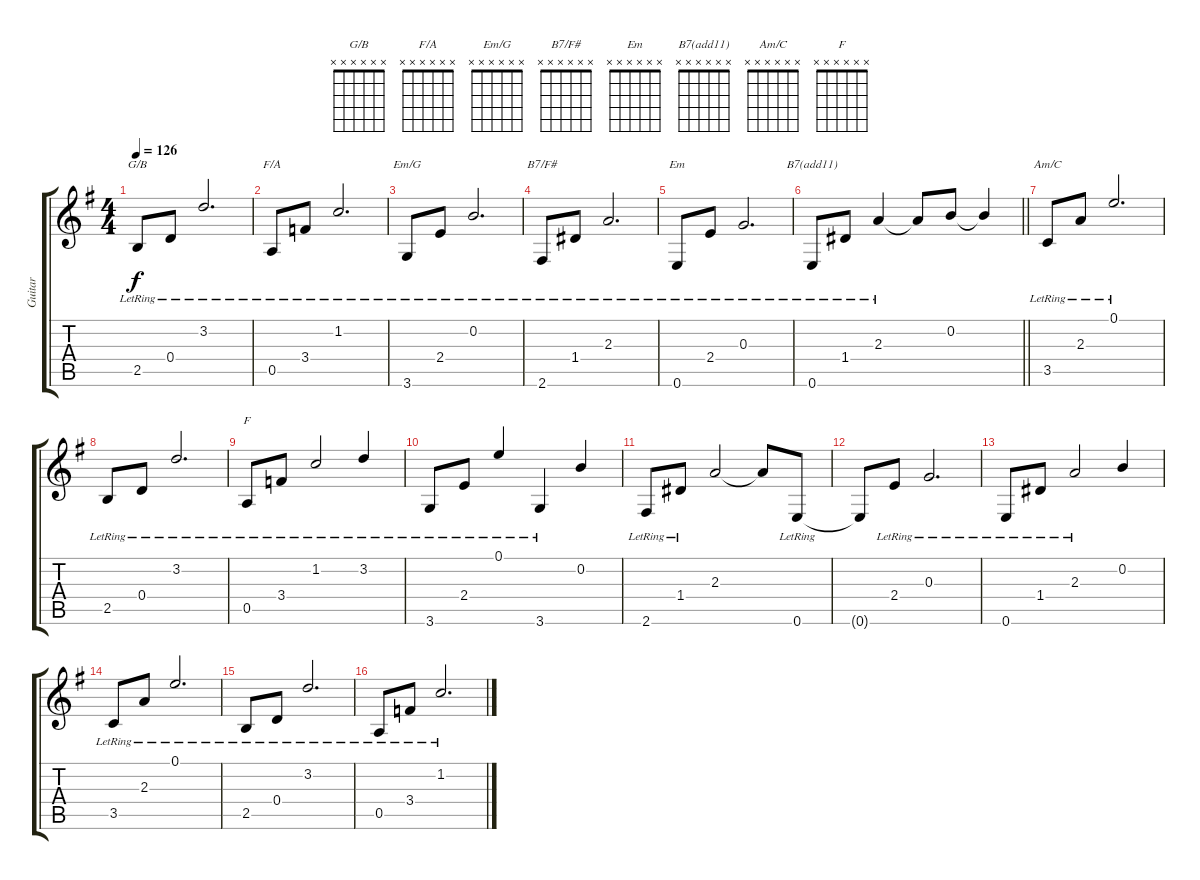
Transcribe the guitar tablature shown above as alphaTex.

\track ("Guitar" "Guitar") {instrument electricguitarjazz}
\staff {score tabs}
\tuning (E4 B3 G3 D3 A2 E2) {hide}
\chord ("G/B" x x x x x x)
\chord ("F/A" x x x x x x)
\chord ("Em/G" x x x x x x)
\chord ("B7/F#" x x x x x x)
\chord ("Em" x x x x x x)
\chord ("B7(add11)" x x x x x x)
\chord ("Am/C" x x x x x x)
\chord ("F" x x x x x x)
\ts (4 4)
\tempo 126
\clef g2
\ks eminor
2.5{lr}.8{ch "G/B" dy f} 0.4{lr}.8 3.2{lr}.2{d beam Up} |
0.5{lr}.8{ch "F/A"} 3.4{lr}.8 1.2{lr}.2{d beam Up} |
3.6{lr}.8{ch "Em/G"} 2.4{lr}.8 0.2{lr}.2{d beam Up} |
2.6{lr}.8{ch "B7/F#"} 1.4{lr}.8 2.3{lr}.2{d} |
0.6{lr}.8{ch "Em"} 2.4{lr}.8 0.3{lr}.2{d} |
\barLineRight lightlight
0.6{lr}.8{ch "B7(add11)"} 1.4{lr}.8 2.3{lr}.4 2.3{t}.8{beam Up} 0.2.8{beam Up} 0.2{t}.4{beam Up} |
3.5{lr}.8{ch "Am/C"} 2.3{lr}.8 0.1{lr}.2{d beam Up} |
2.5{lr}.8 0.4{lr}.8 3.2{lr}.2{d beam Up} |
0.5{lr}.8{ch "F"} 3.4{lr}.8 1.2{lr}.2{beam Up} 3.2{lr}.4{beam Up} |
3.6{lr}.8 2.4{lr}.8 0.1{lr}.4{beam Up} 3.6{lr}.4 0.2.4{beam Up} |
2.6{lr}.8 1.4{lr}.8 2.3.2 2.3{t}.8 0.6{lr}.8 |
0.6{t}.8 2.4{lr}.8 0.3{lr}.2{d} |
0.6{lr}.8 1.4{lr}.8 2.3{lr}.2 0.2.4{beam Up} |
3.5{lr}.8 2.3{lr}.8 0.1{lr}.2{d beam Up} |
2.5{lr}.8 0.4{lr}.8 3.2{lr}.2{d beam Up} |
0.5{lr}.8 3.4{lr}.8 1.2{lr}.2{d beam Up}
